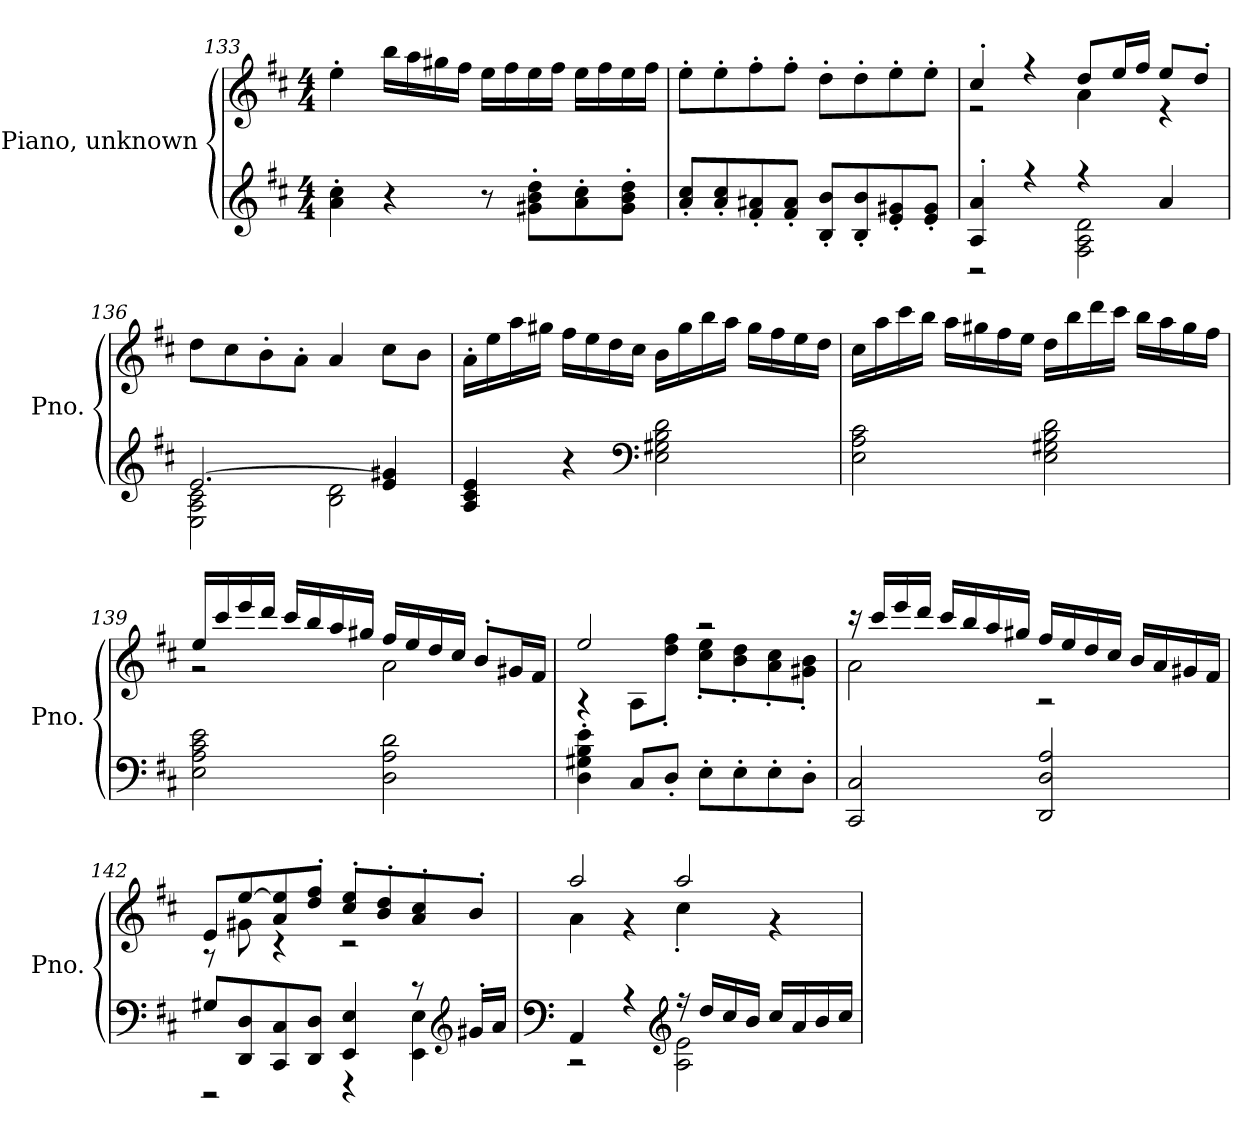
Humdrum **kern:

**kern	**kern
*part1	*part1
*staff2	*staff1
*I"Piano, unknown	*
*I'Pno.	*
*clefG2	*clefG2
*k[f#c#]	*k[f#c#]
*M4/4	*M4/4
=133	=133
4a\' 4cc#\'	4ee'\
4r	16bb\LL
.	16aa\
.	16gg#X\
.	16ff#\JJ
8r	16ee\LL
.	16ff#\
8g#X\' 8b\' 8dd\'L	16ee\
.	16ff#\JJ
8a\' 8cc#\'	16ee\LL
.	16ff#\
8g#\' 8b\' 8dd\'J	16ee\
.	16ff#\JJ
=134	=134
8a/' 8cc#/'L	8ee'\L
8a/' 8cc#/'	8ee'\
8f#/' 8a#X/'	8ff#'\
8f#/' 8a#/'J	8ff#'\J
8B/' 8b/'L	8dd'\L
8B/' 8b/'	8dd'\
8e/' 8g#X/'	8ee'\
8e/' 8g#/'J	8ee'\J
!!LO:LB:g=z
=135	=135
*^	*^
4A/' 4a/'	2r	4cc#'/	2r
4r	.	4r	.
4r	2F#\ 2A\ 2d\	8dd/L	4a\
.	.	16ee/L	.
.	.	16ff#/JJ	.
4a/	.	8ee/L	4r
.	.	8dd'/J	.
*	*	*v	*v
=136	=136	=136
[2.e/	2E\ 2A\ 2c#\	8dd\L
.	.	8cc#\
.	.	8b'\
.	.	8a'\J
.	2B\ 2d\	4a/
4e/] 4g#X/	.	8cc#\L
.	.	8b\J
*v	*v	*
=137	=137
4A/ 4c#/ 4e/	16a'\LL
.	16ee\
.	16aa\
.	16gg#X\JJ
4r	16ff#\LL
.	16ee\
.	16dd\
.	16cc#\JJ
*clefF4	*
2E\ 2G#X\ 2B\ 2d\	16b\LL
.	16gg#\
.	16bb\
.	16aa\JJ
.	16gg#\LL
.	16ff#\
.	16ee\
.	16dd\JJ
!!LO:LB:g=z
=138	=138
2E\ 2A\ 2c#\	16cc#\LL
.	16aa\
.	16ccc#\
.	16bb\JJ
.	16aa\LL
.	16gg#X\
.	16ff#\
.	16ee\JJ
2E\ 2G#X\ 2B\ 2d\	16dd\LL
.	16bb\
.	16ddd\
.	16ccc#\JJ
.	16bb\LL
.	16aa\
.	16gg#\
.	16ff#\JJ
=139	=139
*	*^
2E\ 2A\ 2c#\ 2e\	16ee/LL	2r
.	16ccc#/	.
.	16eee/	.
.	16ddd/JJ	.
.	16ccc#/LL	.
.	16bb/	.
.	16aa/	.
.	16gg#X/JJ	.
2D\ 2A\ 2d\	16ff#/LL	2a\
.	16ee/	.
.	16dd/	.
.	16cc#/JJ	.
.	8b'/L	.
.	16g#X/L	.
.	16f#/JJ	.
!!LO:LB:g=z	!!
=140	=140	=140
4D\' 4G#X\' 4B\' 4e\'	2ee/	4r
8C#/L	.	8A\L
8D'/J	.	8dd\' 8ff#\'J
8E'\L	2r	8cc#\' 8ee\'L
8E'\	.	8b\' 8dd\'
8E'\	.	8a\' 8cc#\'
8D'\J	.	8g#X\' 8b\'J
=141	=141	=141
2CC#/ 2C#/	16r	2a\
.	16ccc#/LL	.
.	16eee/	.
.	16ddd/JJ	.
.	16ccc#/LL	.
.	16bb/	.
.	16aa/	.
.	16gg#X/JJ	.
2DD/ 2D/ 2A/	16ff#/LL	2r
.	16ee/	.
.	16dd/	.
.	16cc#/JJ	.
.	16b/LL	.
.	16a/	.
.	16g#X/	.
.	16f#/JJ	.
=142	=142	=142
*^	*	*
8G#X/L	2r	8e/L	8r
8DD/ 8D/	.	[8ee/	8g#X\
8CC#/ 8C#/	.	8a/ 8ee/]	4r
8DD/ 8D/J	.	8dd/' 8ff#/'J	.
4EE/ 4E/	4r	8cc#/' 8ee/'L	2r
.	.	8b/' 8dd/'	.
8r	4EE\ 4E\	8a/' 8cc#/'	.
*clefG2	*	*	*
16g#X'/LL	.	8b'/J	.
16a/JJ	.	.	.
!!LO:PB:g=z	!!
=143	=143	=143	=143
*clefF4	*	*	*
4AA/	2r	2aa/	4a\
4r	.	.	4r
*clefG2	*	*	*
16r	2A\ 2e\	2aa/	4cc#'\
16dd/LL	.	.	.
16cc#/	.	.	.
16b/JJ	.	.	.
16cc#/LL	.	.	4r
16a/	.	.	.
16b/	.	.	.
16cc#/JJ	.	.	.
*v	*v	*	*
*	*v	*v
=	=
*-	*-
